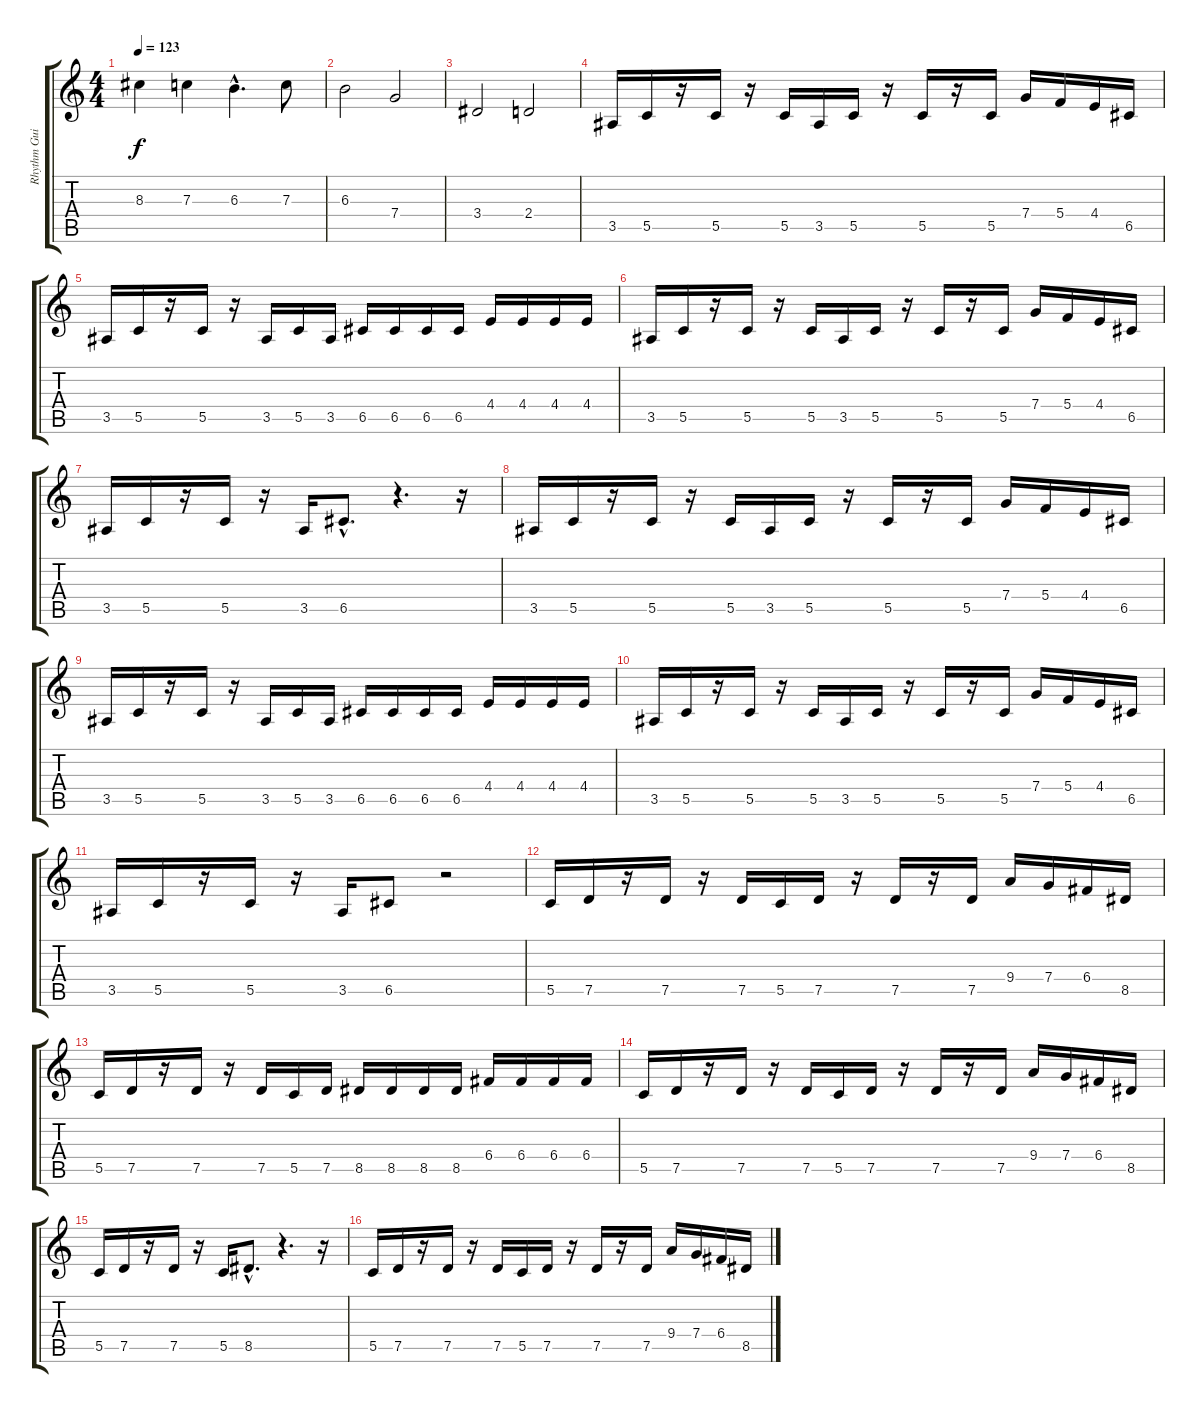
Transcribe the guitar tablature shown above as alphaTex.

\track ("Rhythm Guitar" "Rhythm Gui") {instrument distortionguitar}
\staff {score tabs}
\tuning (D4 A3 F3 C3 G2 D2) {hide}
\ts (4 4)
\tempo 123
\clef g2
\ks c
8.3{t}.4{dy f} 7.3.4 6.3{hac}.4{d} 7.3.8 |
6.3.2 7.4.2 |
3.4.2 2.4.2 |
3.5.16 5.5.16 r.16 5.5.16 r.16 5.5.16 3.5.16 5.5.16 r.16 5.5.16 r.16 5.5.16 7.4.16 5.4.16 4.4.16 6.5.16 |
3.5.16 5.5.16 r.16 5.5.16 r.16 3.5.16 5.5.16 3.5.16 6.5.16 6.5.16 6.5.16 6.5.16 4.4.16 4.4.16 4.4.16 4.4.16 |
3.5.16 5.5.16 r.16 5.5.16 r.16 5.5.16 3.5.16 5.5.16 r.16 5.5.16 r.16 5.5.16 7.4.16 5.4.16 4.4.16 6.5.16 |
3.5.16 5.5.16 r.16 5.5.16 r.16 3.5.16 6.5{hac}.8{d} r.4{d} r.16 |
3.5.16 5.5.16 r.16 5.5.16 r.16 5.5.16 3.5.16 5.5.16 r.16 5.5.16 r.16 5.5.16 7.4.16 5.4.16 4.4.16 6.5.16 |
3.5.16 5.5.16 r.16 5.5.16 r.16 3.5.16 5.5.16 3.5.16 6.5.16 6.5.16 6.5.16 6.5.16 4.4.16 4.4.16 4.4.16 4.4.16 |
3.5.16 5.5.16 r.16 5.5.16 r.16 5.5.16 3.5.16 5.5.16 r.16 5.5.16 r.16 5.5.16 7.4.16 5.4.16 4.4.16 6.5.16 |
3.5.16 5.5.16 r.16 5.5.16 r.16 3.5.16 6.5.8 r.2 |
5.5.16 7.5.16 r.16 7.5.16 r.16 7.5.16 5.5.16 7.5.16 r.16 7.5.16 r.16 7.5.16 9.4.16 7.4.16 6.4.16 8.5.16 |
5.5.16 7.5.16 r.16 7.5.16 r.16 7.5.16 5.5.16 7.5.16 8.5.16 8.5.16 8.5.16 8.5.16 6.4.16 6.4.16 6.4.16 6.4.16 |
5.5.16 7.5.16 r.16 7.5.16 r.16 7.5.16 5.5.16 7.5.16 r.16 7.5.16 r.16 7.5.16 9.4.16 7.4.16 6.4.16 8.5.16 |
5.5.16 7.5.16 r.16 7.5.16 r.16 5.5.16 8.5{hac}.8{d} r.4{d} r.16 |
5.5.16 7.5.16 r.16 7.5.16 r.16 7.5.16 5.5.16 7.5.16 r.16 7.5.16 r.16 7.5.16 9.4.16 7.4.16 6.4.16 8.5.16
